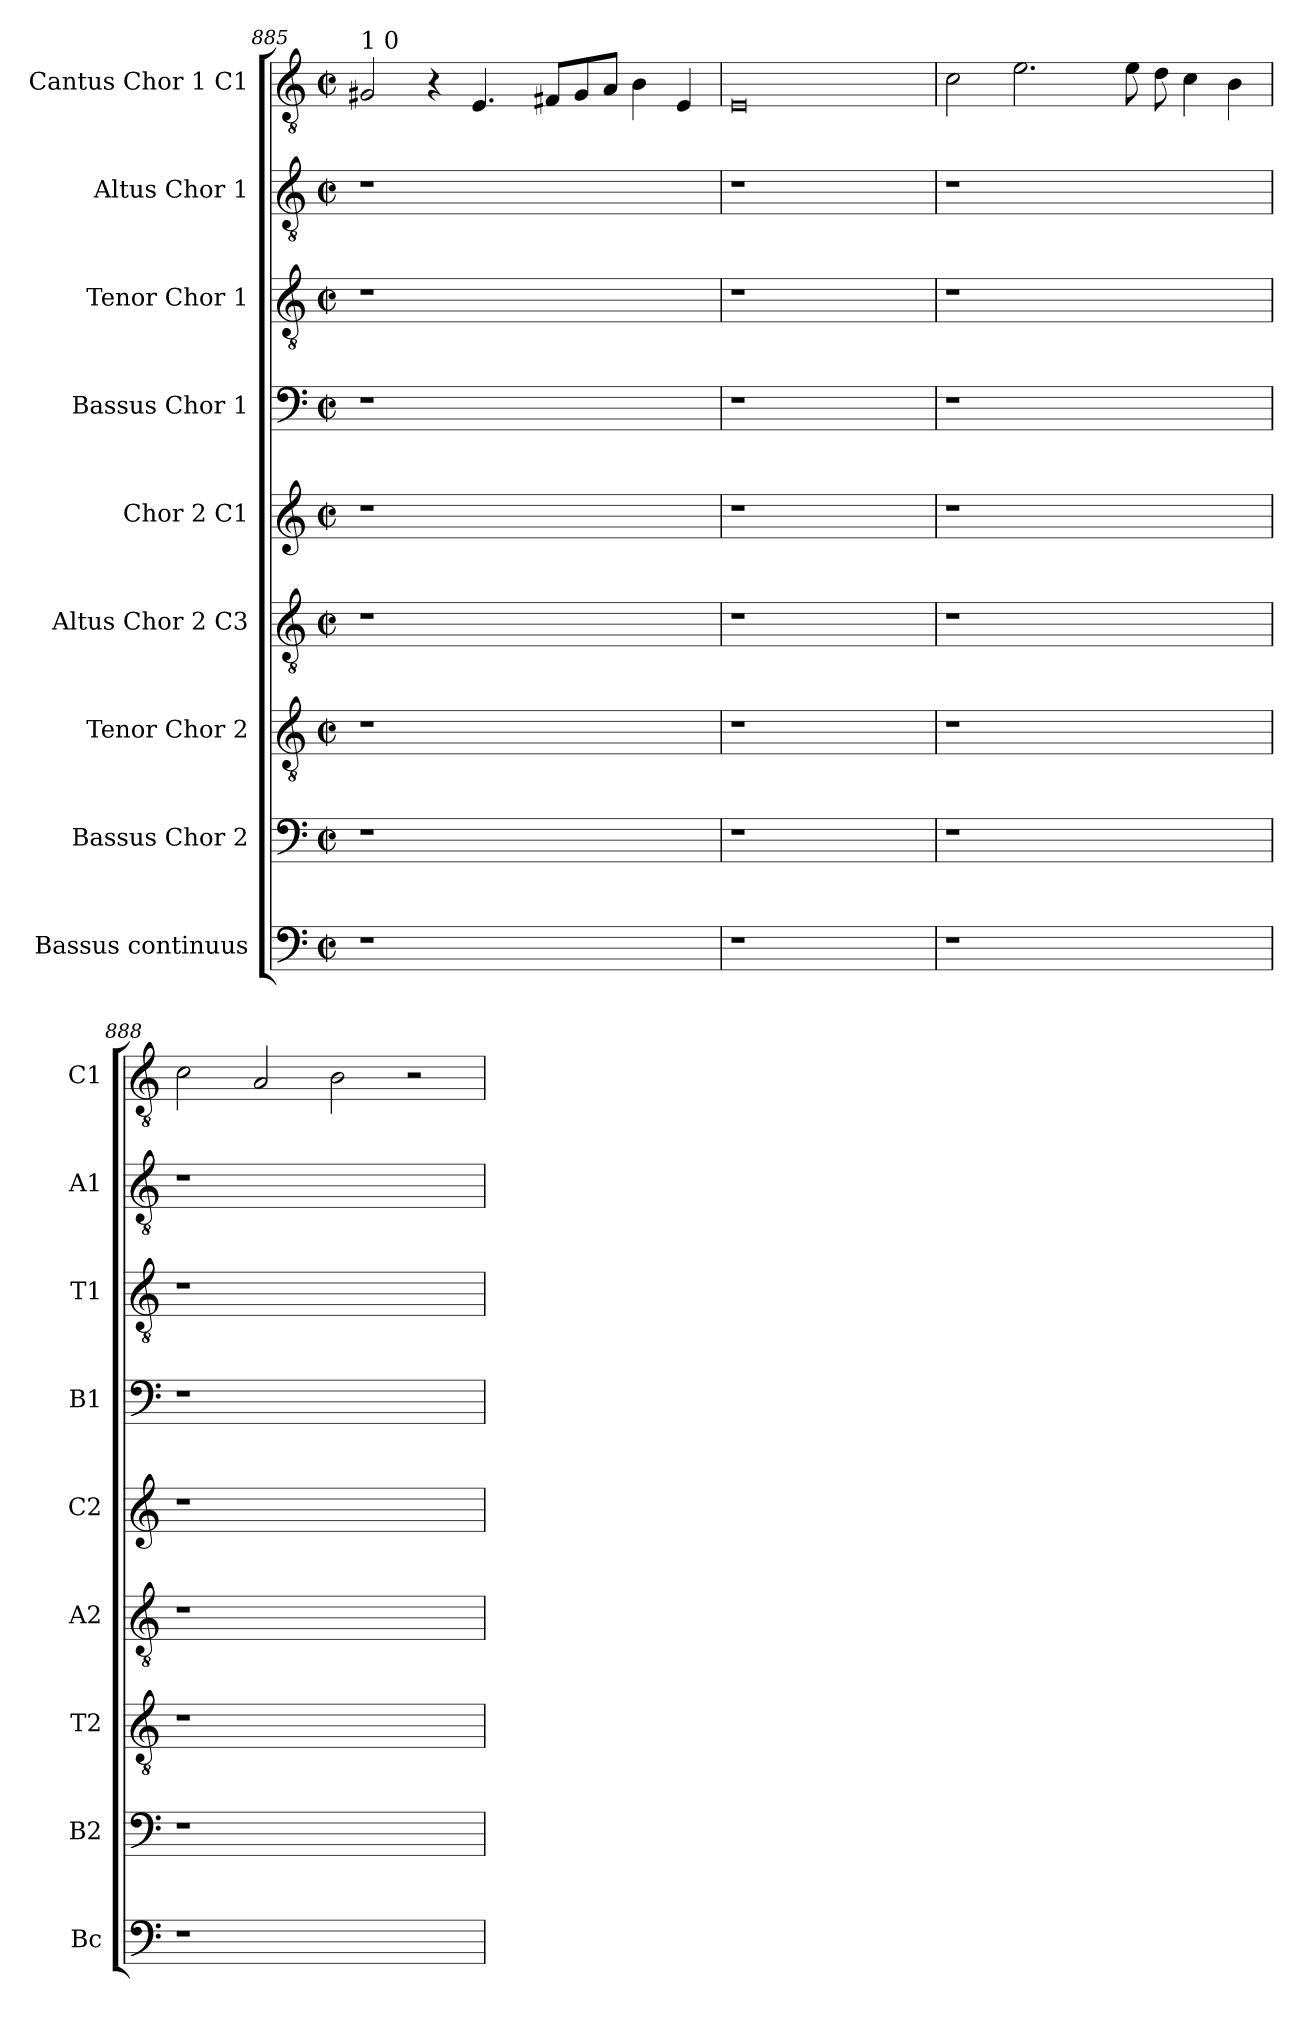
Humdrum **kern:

**kern	**kern	**kern	**kern	**kern	**kern	**kern	**kern	**kern
*part9	*part8	*part7	*part6	*part5	*part4	*part3	*part2	*part1
*staff9	*staff8	*staff7	*staff6	*staff5	*staff4	*staff3	*staff2	*staff1
*I"Bassus continuus	*I"Bassus Chor 2	*I"Tenor Chor 2	*I"Altus Chor 2 C3	*I"Chor 2 C1	*I"Bassus Chor 1	*I"Tenor Chor 1	*I"Altus Chor 1	*I"Cantus Chor 1 C1
*I'Bc	*I'B2	*I'T2	*I'A2	*I'C2	*I'B1	*I'T1	*I'A1	*I'C1
!!LO:LB:g=z
*clefF4	*clefF4	*clefGv2	*clefGv2	*clefG2	*clefF4	*clefGv2	*clefGv2	*clefGv2
*ITrd7c12	*	*	*	*	*	*	*	*
*k[]	*k[]	*k[]	*k[]	*k[]	*k[]	*k[]	*k[]	*k[]
*C:	*C:	*C:	*C:	*C:	*C:	*C:	*C:	*C:
*M2/2	*M2/2	*M2/2	*M2/2	*M2/2	*M2/2	*M2/2	*M2/2	*M2/2
*met(c|)	*met(c|)	*met(c|)	*met(c|)	*met(c|)	*met(c|)	*met(c|)	*met(c|)	*met(c|)
=885	=885	=885	=885	=885	=885	=885	=885	=885
!	!	!	!	!	!	!	!	!LO:TX:a:t=1 0
1r	1r	1r	1r	1r	1r	1r	1r	2G#X/
.	.	.	.	.	.	.	.	4r
.	.	.	.	.	.	.	.	4.E/
1ryy	1ryy	1ryy	1ryy	1ryy	1ryy	1ryy	1ryy	.
.	.	.	.	.	.	.	.	8F#X/L
.	.	.	.	.	.	.	.	8G#/
.	.	.	.	.	.	.	.	8A/J
.	.	.	.	.	.	.	.	4B\
.	.	.	.	.	.	.	.	4E/
=886	=886	=886	=886	=886	=886	=886	=886	=886
1r	1r	1r	1r	1r	1r	1r	1r	0E
1ryy	1ryy	1ryy	1ryy	1ryy	1ryy	1ryy	1ryy	.
=887!	=887!	=887!	=887!	=887!	=887!	=887!	=887!	=887!
1r	1r	1r	1r	1r	1r	1r	1r	2c\
.	.	.	.	.	.	.	.	2.e\
1ryy	1ryy	1ryy	1ryy	1ryy	1ryy	1ryy	1ryy	.
.	.	.	.	.	.	.	.	8e\
.	.	.	.	.	.	.	.	8d\
.	.	.	.	.	.	.	.	4c\
.	.	.	.	.	.	.	.	4B\
=888	=888	=888	=888	=888	=888	=888	=888	=888
1r	1r	1r	1r	1r	1r	1r	1r	2c\
.	.	.	.	.	.	.	.	2A/
1ryy	1ryy	1ryy	1ryy	1ryy	1ryy	1ryy	1ryy	2B\
.	.	.	.	.	.	.	.	2r
=	=	=	=	=	=	=	=	=
*-	*-	*-	*-	*-	*-	*-	*-	*-
